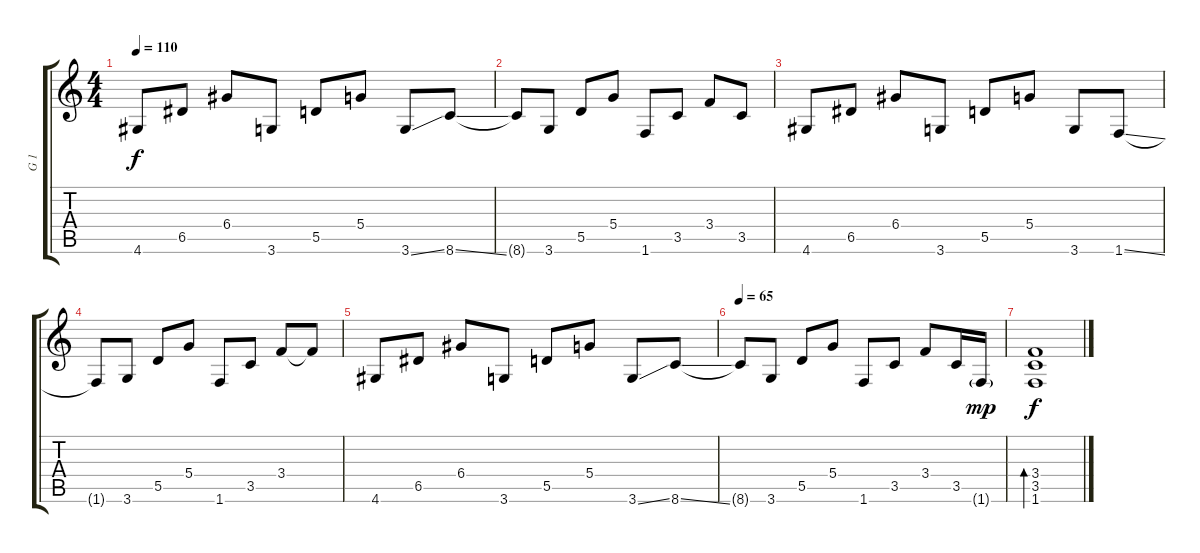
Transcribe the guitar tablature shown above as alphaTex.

\track ("G 1" "G 1") {instrument acousticguitarsteel}
\staff {score tabs}
\tuning (E4 B3 G3 D3 A2 E2) {hide}
\ts (4 4)
\tempo 110
\clef g2
\ks c
4.6.8{dy f} 6.5.8 6.4.8 3.6.8 5.5.8 5.4.8 3.6{ss}.8 8.6{ss}.8 |
8.6{t}.8 3.6.8 5.5.8 5.4.8 1.6.8 3.5.8 3.4.8 3.5.8 |
4.6.8 6.5.8 6.4.8 3.6.8 5.5.8 5.4.8 3.6.8 1.6{ss}.8 |
1.6{t}.8 3.6.8 5.5.8 5.4.8 1.6.8 3.5.8 3.4.8 3.4{t}.8 |
4.6.8 6.5.8 6.4.8 3.6.8 5.5.8 5.4.8 3.6{ss}.8 8.6{ss}.8 |
\tempo 65
8.6{t}.8 3.6.8 5.5.8 5.4.8 1.6.8 3.5.8 3.4.8 3.5.16 1.6{g}.16{dy mp} |
(3.4 3.5 1.6).1{bd 480 dy f}
